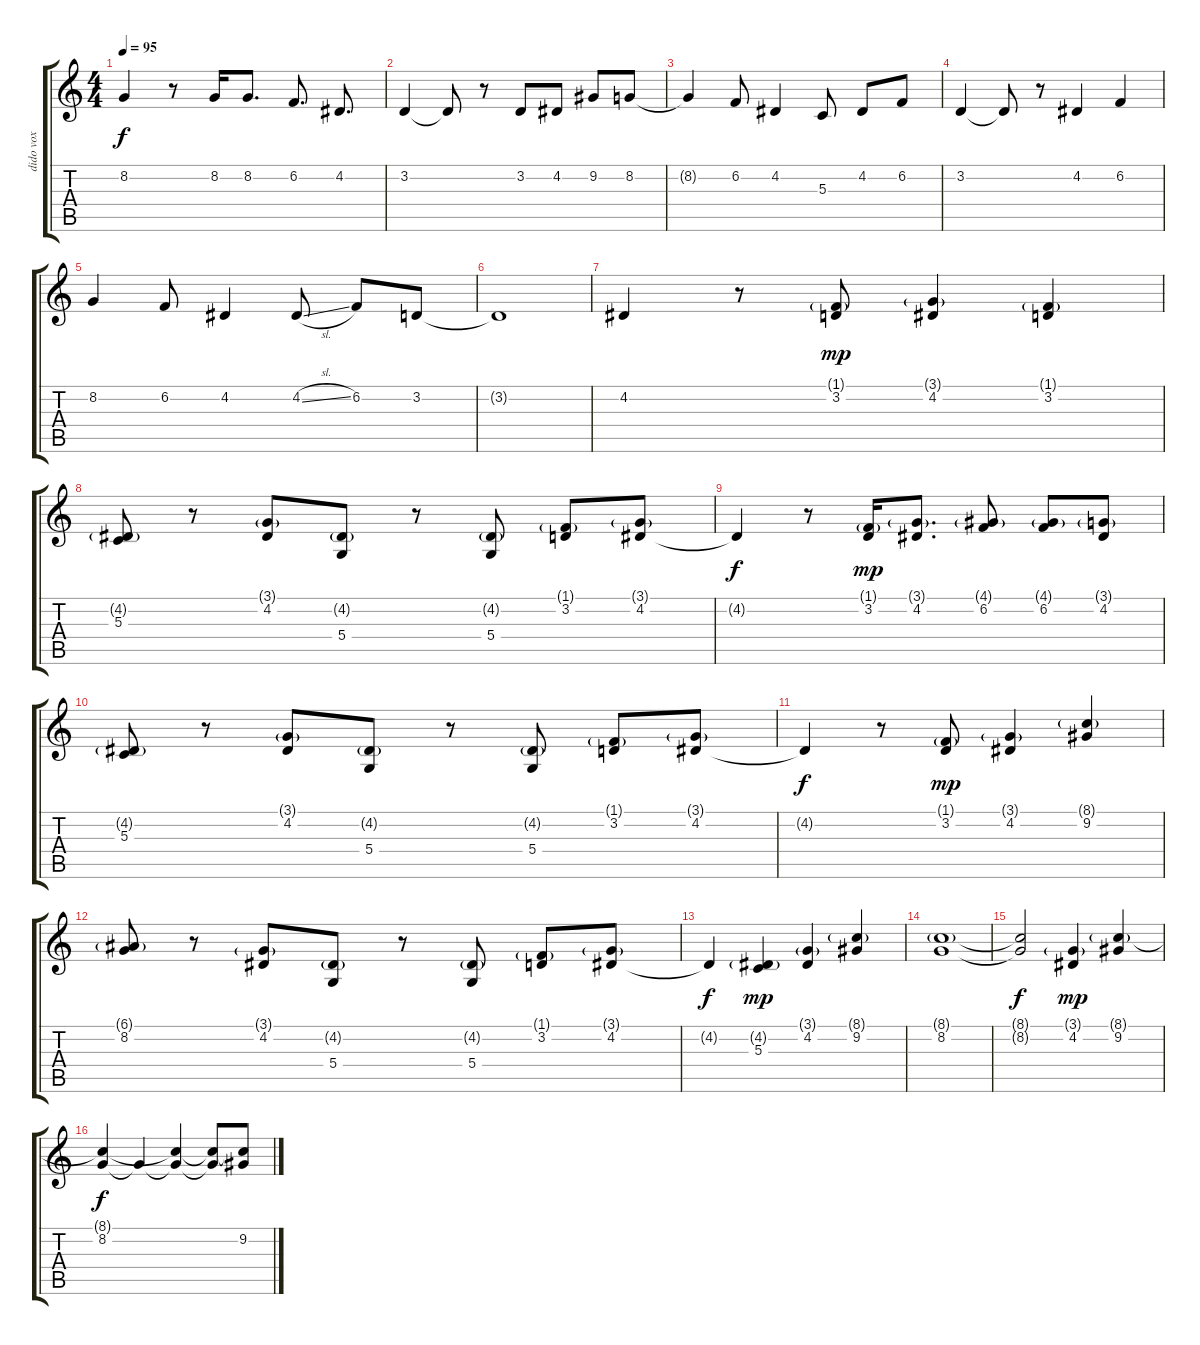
\track ("dido vox" "dido vox") {instrument flute}
\staff {score tabs}
\tuning (E4 B3 G3 D3 A2 E2) {hide}
\ts (4 4)
\tempo 95
\clef g2
\ks c
8.2.4{dy f} r.8 8.2.16 8.2.8{d} 6.2.8{d} 4.2.8{d} |
3.2.4 3.2{t}.8 r.8 3.2.8 4.2.8 9.2.8 8.2.8 |
8.2{t}.4 6.2.8 4.2.4 5.3.8 4.2.8 6.2.8 |
3.2.4 3.2{t}.8 r.8 4.2.4 6.2.4 |
8.2.4 6.2.8 4.2.4 4.2{sl}.8 6.2.8 3.2.8 |
3.2{t}.1 |
4.2.4 r.8 (1.1{g} 3.2).8{dy mp} (3.1{g} 4.2).4 (1.1{g} 3.2).4 |
(4.2{g} 5.3).8 r.8 (3.1{g} 4.2).8 (4.2{g} 5.4).8 r.8 (4.2{g} 5.4).8 (1.1{g} 3.2).8 (3.1{g} 4.2).8 |
4.2{t}.4{dy f} r.8 (1.1{g} 3.2).16{dy mp} (3.1{g} 4.2).8{d} (4.1{g} 6.2).8 (4.1{g} 6.2).8 (3.1{g} 4.2).8 |
(4.2{g} 5.3).8 r.8 (3.1{g} 4.2).8 (4.2{g} 5.4).8 r.8 (4.2{g} 5.4).8 (1.1{g} 3.2).8 (3.1{g} 4.2).8 |
4.2{t}.4{dy f} r.8 (1.1{g} 3.2).8{dy mp} (3.1{g} 4.2).4 (8.1{g} 9.2).4 |
(6.1{g} 8.2).8 r.8 (3.1{g} 4.2).8 (4.2{g} 5.4).8 r.8 (4.2{g} 5.4).8 (1.1{g} 3.2).8 (3.1{g} 4.2).8 |
4.2{t}.4{dy f} (4.2{g} 5.3).4{dy mp} (3.1{g} 4.2).4 (8.1{g} 9.2).4 |
(8.1{g} 8.2).1 |
(8.1{t} 8.2{t}).2{dy f} (3.1{g} 4.2).4{dy mp} (8.1{g} 9.2).4 |
(8.1{t} 8.2).4{dy f} 8.2{t}.4 (8.1{t} 8.2{t}).4 (8.1{t} 8.2{t}).8 (8.1{t} 9.2).8
